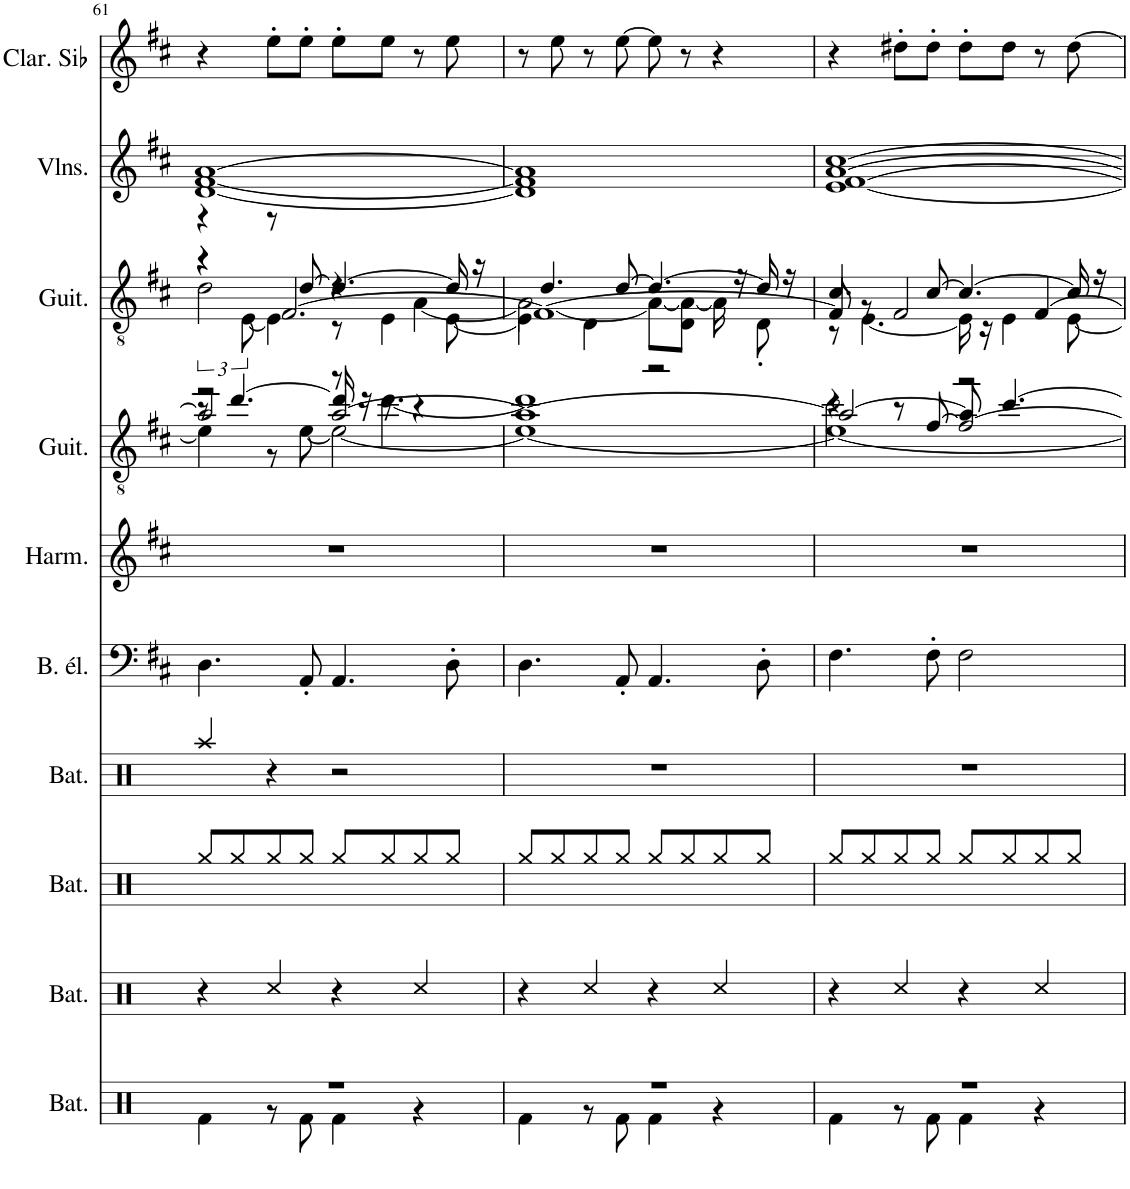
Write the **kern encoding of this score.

**kern	**kern	**kern	**kern	**kern	**kern	**kern	**kern	**kern	**kern
*part10	*part9	*part8	*part7	*part6	*part5	*part4	*part3	*part2	*part1
*staff10	*staff9	*staff8	*staff7	*staff6	*staff5	*staff4	*staff3	*staff2	*staff1
*I"Batterie, Drums	*I"Batterie, Drums	*I"Batterie, Drums	*I"Batterie, Drums	*I"Basse électrique, Electric Bass (finger)	*I"Harmonica, Harmonica	*I"Guitare acoustique, Electric Guitar (jazz)	*I"Guitare acoustique, Electric Guitar (jazz)	*I"Violons, String Ensemble 1	*I"Clarinette en Sib
*I'Bat.	*I'Bat.	*I'Bat.	*I'Bat.	*I'B. él.	*I'Harm.	*I'Guit.	*I'Guit.	*I'Vlns.	*I'Clar. Sib
!!LO:PB:g=z
*clefX	*clefX	*clefX	*clefX	*clefF4	*clefG2	*clefGv2	*clefGv2	*clefG2	*clefG2
*	*	*	*	*Trd7c12	*	*	*	*	*Trd1c2
*k[]	*k[]	*k[]	*k[]	*k[f#c#]	*k[f#c#]	*k[f#c#]	*k[f#c#]	*k[f#c#]	*k[f#c#]
*M4/4	*M4/4	*M4/4	*M4/4	*M4/4	*M4/4	*M4/4	*M4/4	*M4/4	*M4/4
=61	=61	=61	=61	=61	=61	=61	=61	=61	=61
*^	*	*	*	*	*	*^	*^	*	*
*	*	*	*	*	*	*	*	*^	*	*^	*	*
*	*	*	*	*	*	*	*	*	*^	*	*	*^	*	*
1r	4Rf\	4r	8Rgg/L	4Raa/	4.D\	1r	2a/]	2r	8r	4e\]	4r	6r	4r	2d\	[1d [1f# [1a	4r
.	.	.	8Rgg/	.	.	.	.	.	[4.dd/	.	.	.	.	.	.	.
.	.	.	.	.	.	.	.	.	.	.	.	[12E\	.	.	.	.
.	8r	4Rcc/	8Rgg/	4r	.	.	.	.	.	8r	8r	4E\]	[2.F#/	.	.	8ee'\L
.	8Rf\	.	8Rgg/J	.	8AA'/	.	.	.	.	[8e\	[8d/	.	.	.	.	8ee'\J
.	4Rf\	4r	8Rgg/L	2r	4.AA/	.	[2a/	8r	16dd/]	2e\_	4.d/_	4r	.	8r	.	8ee'\L
.	.	.	.	.	.	.	.	.	16r	.	.	.	.	.	.	.
.	.	.	8Rgg/	.	.	.	.	[4.dd\	8r	.	.	.	.	4E\	.	8ee\J
.	4r	4Rcc/	8Rgg/	.	.	.	.	.	4r	.	.	[4A\	.	.	.	8r
.	.	.	8Rgg/J	.	8D'\	.	.	.	.	.	16d/]	.	.	[8E\	.	8ee\
.	.	.	.	.	.	.	.	.	.	.	16r	.	.	.	.	.
*	*	*	*	*	*	*	*	*	*v	*v	*	*	*	*	*	*
=62	=62	=62	=62	=62	=62	=62	=62	=62	=62	=62	=62	=62	=62	=62	=62
1r	4Rf\	4r	8Rgg/L	1r	4.D\	1r	1a_	1dd]	1e_	4.d/	2A\_	1F#_	4E\]	1d] 1f#] 1a]	8r
.	.	.	8Rgg/	.	.	.	.	.	.	.	.	.	.	.	8ee\
.	8r	4Rcc/	8Rgg/	.	.	.	.	.	.	.	.	.	4D\	.	8r
.	8Rf\	.	8Rgg/J	.	8AA'/	.	.	.	.	[8d/	.	.	.	.	[8ee\
.	4Rf\	4r	8Rgg/L	.	4.AA/	.	.	.	.	4.d/_	8A\L_	.	2r	.	8ee\]
.	.	.	8Rgg/	.	.	.	.	.	.	.	8D\ 8A\_J	.	.	.	8r
.	4r	4Rcc/	8Rgg/	.	.	.	.	.	.	.	16A\]	.	.	.	4r
.	.	.	.	.	.	.	.	.	.	.	16r	.	.	.	.
.	.	.	8Rgg/J	.	8D'\	.	.	.	.	16d/]	8D'\	.	.	.	.
.	.	.	.	.	.	.	.	.	.	16r	.	.	.	.	.
*	*	*	*	*	*	*	*	*	*	*	*	*v	*v	*	*
=63	=63	=63	=63	=63	=63	=63	=63	=63	=63	=63	=63	=63	=63	=63
*	*	*	*	*	*	*	*	*	*^	*	*	*	*	*
1r	4Rf\	4r	8Rgg/L	1r	4.F#\	1r	2a/_	2cc#\	4r	1e_	4.c#/	8F#/]	8r	[1e [1f# [1a [1cc#	4r
.	.	.	8Rgg/	.	.	.	.	.	.	.	.	8r	[4.E\	.	.
.	8r	4Rcc/	8Rgg/	.	.	.	.	.	8r	.	.	2F#/	.	.	8dd#X'\L
.	8Rf\	.	8Rgg/J	.	8F#'\	.	.	.	[8f#/	.	[8c#/	.	.	.	8dd#'\J
.	4Rf\	4r	8Rgg/L	.	2F#\	.	8a/]	2r	2f#/_	.	4.c#/_	.	16E\]	.	8dd#'\L
.	.	.	.	.	.	.	.	.	.	.	.	.	16r	.	.
.	.	.	8Rgg/	.	.	.	[4.cc#/	.	.	.	.	.	4E\	.	8dd#\J
.	4r	4Rcc/	8Rgg/	.	.	.	.	.	.	.	.	[4F#/	.	.	8r
.	.	.	8Rgg/J	.	.	.	.	.	.	.	16c#/]	.	[8E\	.	[8dd#\
.	.	.	.	.	.	.	.	.	.	.	16r	.	.	.	.
*	*	*	*	*	*	*	*v	*v	*v	*v	*	*	*	*	*
*v	*v	*	*	*	*	*	*	*v	*v	*v	*	*
=	=	=	=	=	=	=	=	=	=
*-	*-	*-	*-	*-	*-	*-	*-	*-	*-
